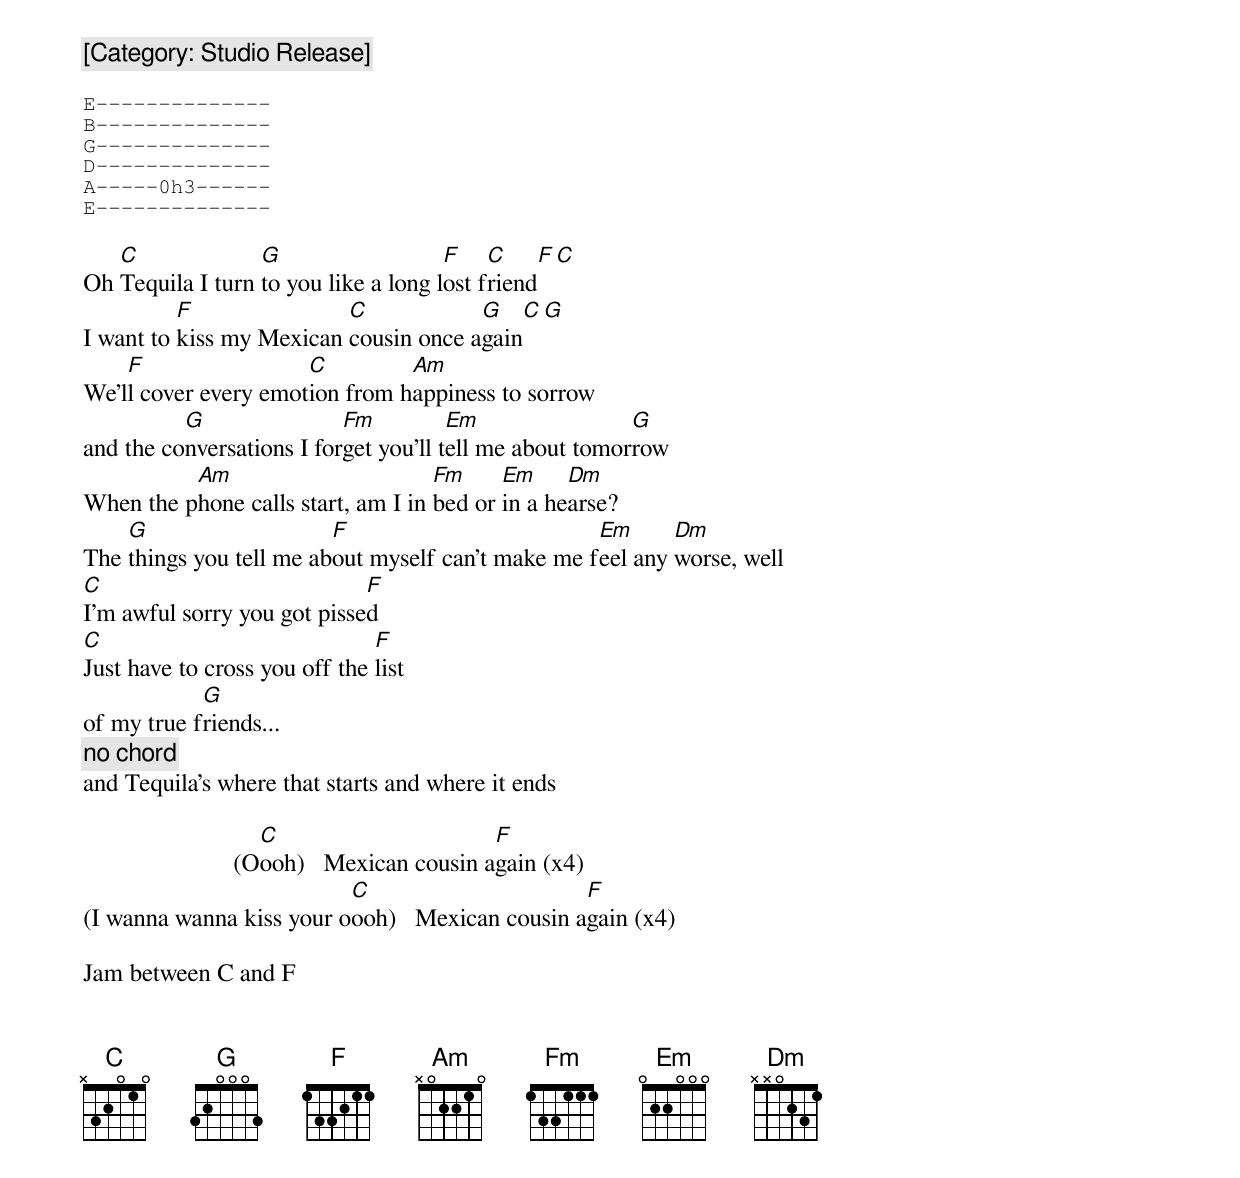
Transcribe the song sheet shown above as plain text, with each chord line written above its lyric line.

[[Category: Studio Release]]<pre>

E--------------
B--------------
G--------------
D--------------
A-----0h3------
E--------------

   C              G                   F    C       F  C
Oh Tequila I turn to you like a long lost friend
          F               C            G           C  G
I want to kiss my Mexican cousin once again
    F                 C         Am
We'll cover every emotion from happiness to sorrow
          G                Fm          Em                G
and the conversations I forget you'll tell me about tomorrow
          Am                        Fm     Em     Dm
When the phone calls start, am I in bed or in a hearse?
    G                    F                         Em      Dm
The things you tell me about myself can't make me feel any worse, well
C                            F
I'm awful sorry you got pissed
C                              F
Just have to cross you off the list
            G
of my true friends...
[no chord]
and Tequila's where that starts and where it ends

                          C                      F
                        (Oooh)   Mexican cousin again (x4)
                          C                      F
(I wanna wanna kiss your oooh)   Mexican cousin again (x4)

Jam between C and F

</pre>
